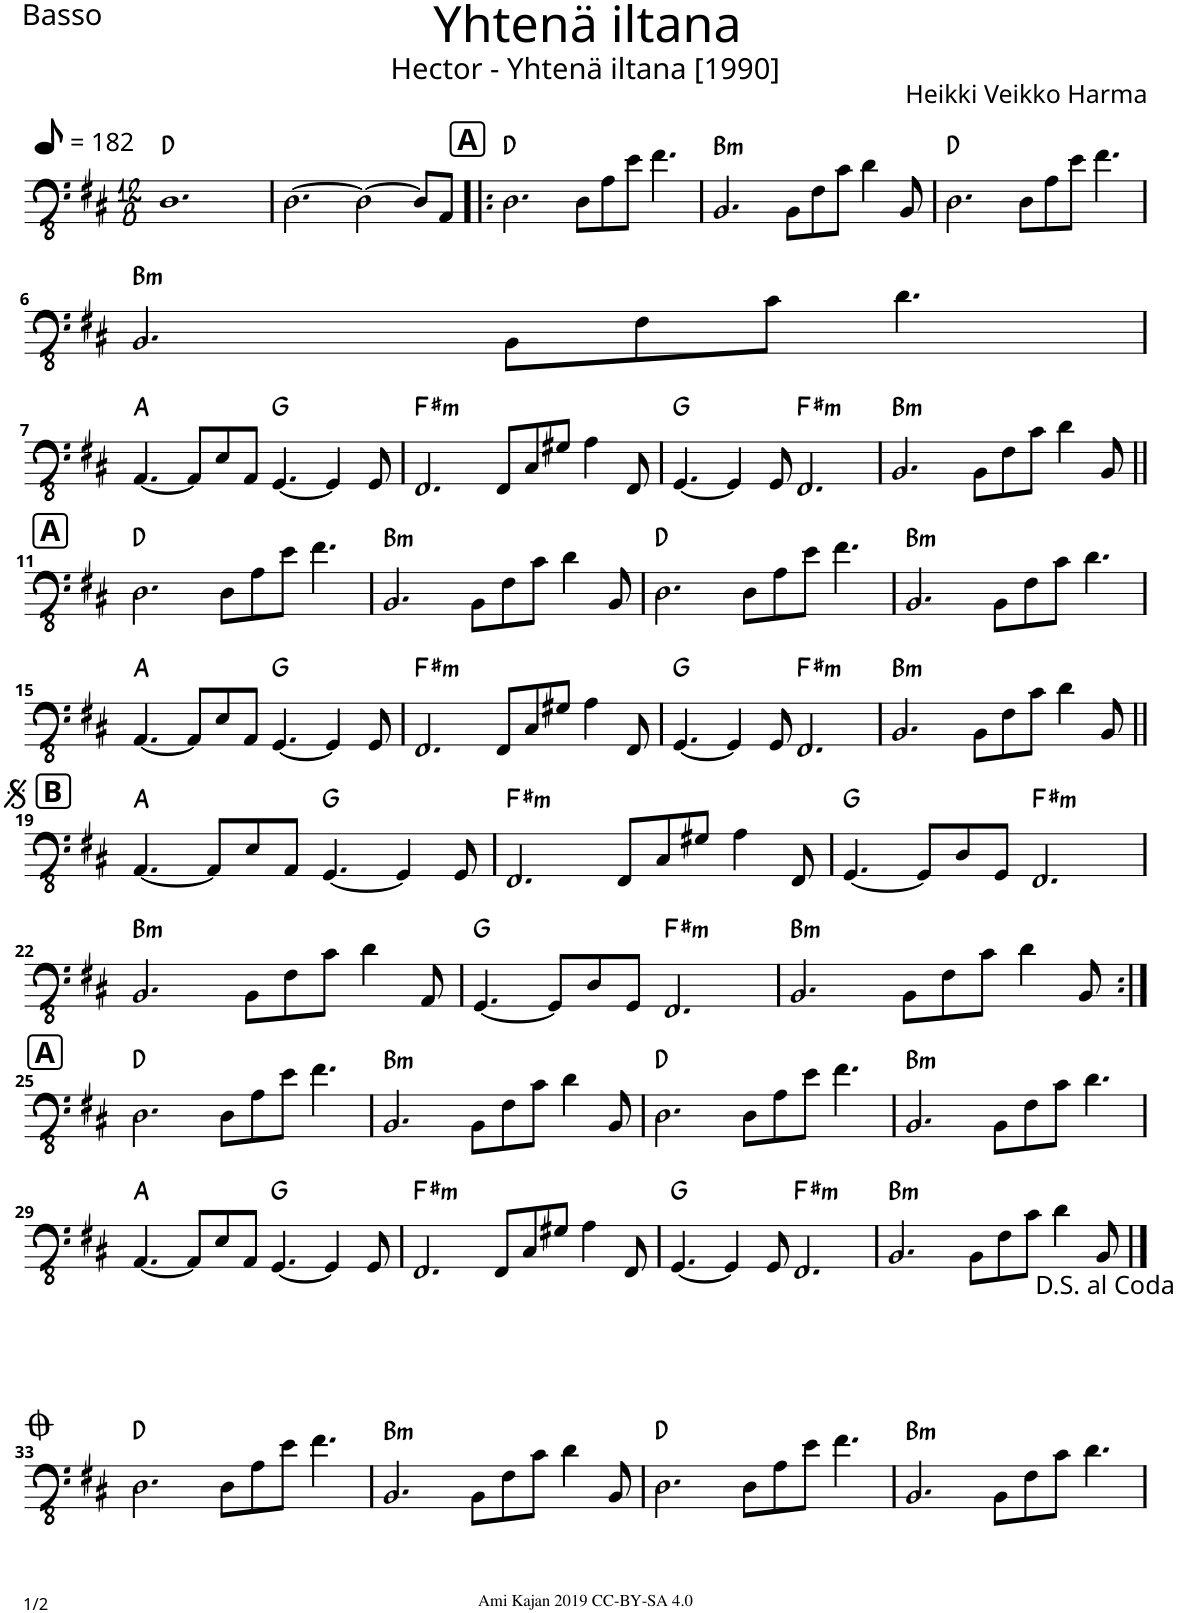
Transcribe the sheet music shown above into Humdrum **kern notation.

**kern	**harte
*part1	*part1
*staff1	*
*I"Piano	*
*I'Pno.	*
*clefFv4	*
*k[f#c#]	*
*M12/8	*
*MM91	*
=1	=1
1.DD	D:maj
=2	=2
[2.DD\	.
2DD\_	.
8DD/L]	.
8AAA/J	.
!!LO:REH:place=s1:a:B:cj:fs=14:t=A
=3!|:	=3!|:
2.DD\	D:maj
8DD\L	.
8AA\	.
8E\J	.
4.F#\	.
=4	=4
!	!LO:H:kt=m
2.BBB/	B:min
8BBB\L	.
8FF#\	.
8C#\J	.
4D\	.
8BBB/	.
=5	=5
2.DD\	D:maj
8DD\L	.
8AA\	.
8E\J	.
4.F#\	.
!!LO:LB:g=z
=6	=6
!	!LO:H:kt=m
2.BBB/	B:min
8BBB\L	.
8FF#\	.
8C#\J	.
4.D\	.
!!LO:LB:g=z
=7	=7
[4.AAA/	A:maj
8AAA/L]	.
8EE/	.
8AAA/J	.
[4.GGG/	G:maj
4GGG/]	.
8GGG/	.
=8	=8
!	!LO:H:kt=m
2.FFF#/	F#:min
8FFF#/L	.
8CC#/	.
8GG#X/J	.
4AA\	.
8FFF#/	.
=9	=9
[4.GGG/	G:maj
4GGG/]	.
8GGG/	.
!	!LO:H:kt=m
2.FFF#/	F#:min
=10	=10
!	!LO:H:kt=m
2.BBB/	B:min
8BBB\L	.
8FF#\	.
8C#\J	.
4D\	.
8BBB/	.
!!LO:LB:g=z
!!LO:REH:place=s1:a:B:cj:fs=14:t=A
=11||	=11||
2.DD\	D:maj
8DD\L	.
8AA\	.
8E\J	.
4.F#\	.
=12	=12
!	!LO:H:kt=m
2.BBB/	B:min
8BBB\L	.
8FF#\	.
8C#\J	.
4D\	.
8BBB/	.
=13	=13
2.DD\	D:maj
8DD\L	.
8AA\	.
8E\J	.
4.F#\	.
=14	=14
!	!LO:H:kt=m
2.BBB/	B:min
8BBB\L	.
8FF#\	.
8C#\J	.
4.D\	.
!!LO:LB:g=z
=15	=15
[4.AAA/	A:maj
8AAA/L]	.
8EE/	.
8AAA/J	.
[4.GGG/	G:maj
4GGG/]	.
8GGG/	.
=16	=16
!	!LO:H:kt=m
2.FFF#/	F#:min
8FFF#/L	.
8CC#/	.
8GG#X/J	.
4AA\	.
8FFF#/	.
=17	=17
[4.GGG/	G:maj
4GGG/]	.
8GGG/	.
!	!LO:H:kt=m
2.FFF#/	F#:min
=18	=18
!	!LO:H:kt=m
2.BBB/	B:min
8BBB\L	.
8FF#\	.
8C#\J	.
4D\	.
8BBB/	.
!!LO:LB:g=z
!!LO:REH:place=s1:a:B:cj:fs=14:t=B
=19||	=19||
[4.AAA/	A:maj
8AAA/L]	.
8EE/	.
8AAA/J	.
[4.GGG/	G:maj
4GGG/]	.
8GGG/	.
=20	=20
!	!LO:H:kt=m
2.FFF#/	F#:min
8FFF#/L	.
8CC#/	.
8GG#X/J	.
4AA\	.
8FFF#/	.
=21	=21
[4.GGG/	G:maj
8GGG/L]	.
8DD/	.
8GGG/J	.
!	!LO:H:kt=m
2.FFF#/	F#:min
!!LO:LB:g=z
=22	=22
!	!LO:H:kt=m
2.BBB/	B:min
8BBB\L	.
8FF#\	.
8C#\J	.
4D\	.
8AAA/	.
=23	=23
[4.GGG/	G:maj
8GGG/L]	.
8DD/	.
8GGG/J	.
!	!LO:H:kt=m
2.FFF#/	F#:min
=24	=24
!	!LO:H:kt=m
2.BBB/	B:min
8BBB\L	.
8FF#\	.
8C#\J	.
4D\	.
8BBB/	.
!!LO:LB:g=z
!!LO:REH:place=s1:a:B:cj:fs=14:t=A
=25:|!	=25:|!
2.DD\	D:maj
8DD\L	.
8AA\	.
8E\J	.
4.F#\	.
=26	=26
!	!LO:H:kt=m
2.BBB/	B:min
8BBB\L	.
8FF#\	.
8C#\J	.
4D\	.
8BBB/	.
=27	=27
2.DD\	D:maj
8DD\L	.
8AA\	.
8E\J	.
4.F#\	.
=28	=28
!	!LO:H:kt=m
2.BBB/	B:min
8BBB\L	.
8FF#\	.
8C#\J	.
4.D\	.
!!LO:LB:g=z
=29	=29
[4.AAA/	A:maj
8AAA/L]	.
8EE/	.
8AAA/J	.
[4.GGG/	G:maj
4GGG/]	.
8GGG/	.
=30	=30
!	!LO:H:kt=m
2.FFF#/	F#:min
8FFF#/L	.
8CC#/	.
8GG#X/J	.
4AA\	.
8FFF#/	.
=31	=31
[4.GGG/	G:maj
4GGG/]	.
8GGG/	.
!	!LO:H:kt=m
2.FFF#/	F#:min
=32	=32
!	!LO:H:kt=m
2.BBB/	B:min
8BBB\L	.
8FF#\	.
8C#\J	.
4D\	.
8BBB/	.
!!LO:LB:g=z
==33	==33
2.DD\	D:maj
8DD\L	.
8AA\	.
8E\J	.
4.F#\	.
=34	=34
!	!LO:H:kt=m
2.BBB/	B:min
8BBB\L	.
8FF#\	.
8C#\J	.
4D\	.
8BBB/	.
=35	=35
2.DD\	D:maj
8DD\L	.
8AA\	.
8E\J	.
4.F#\	.
=36	=36
!	!LO:H:kt=m
2.BBB/	B:min
8BBB\L	.
8FF#\	.
8C#\J	.
4.D\	.
=	=
*-	*-
